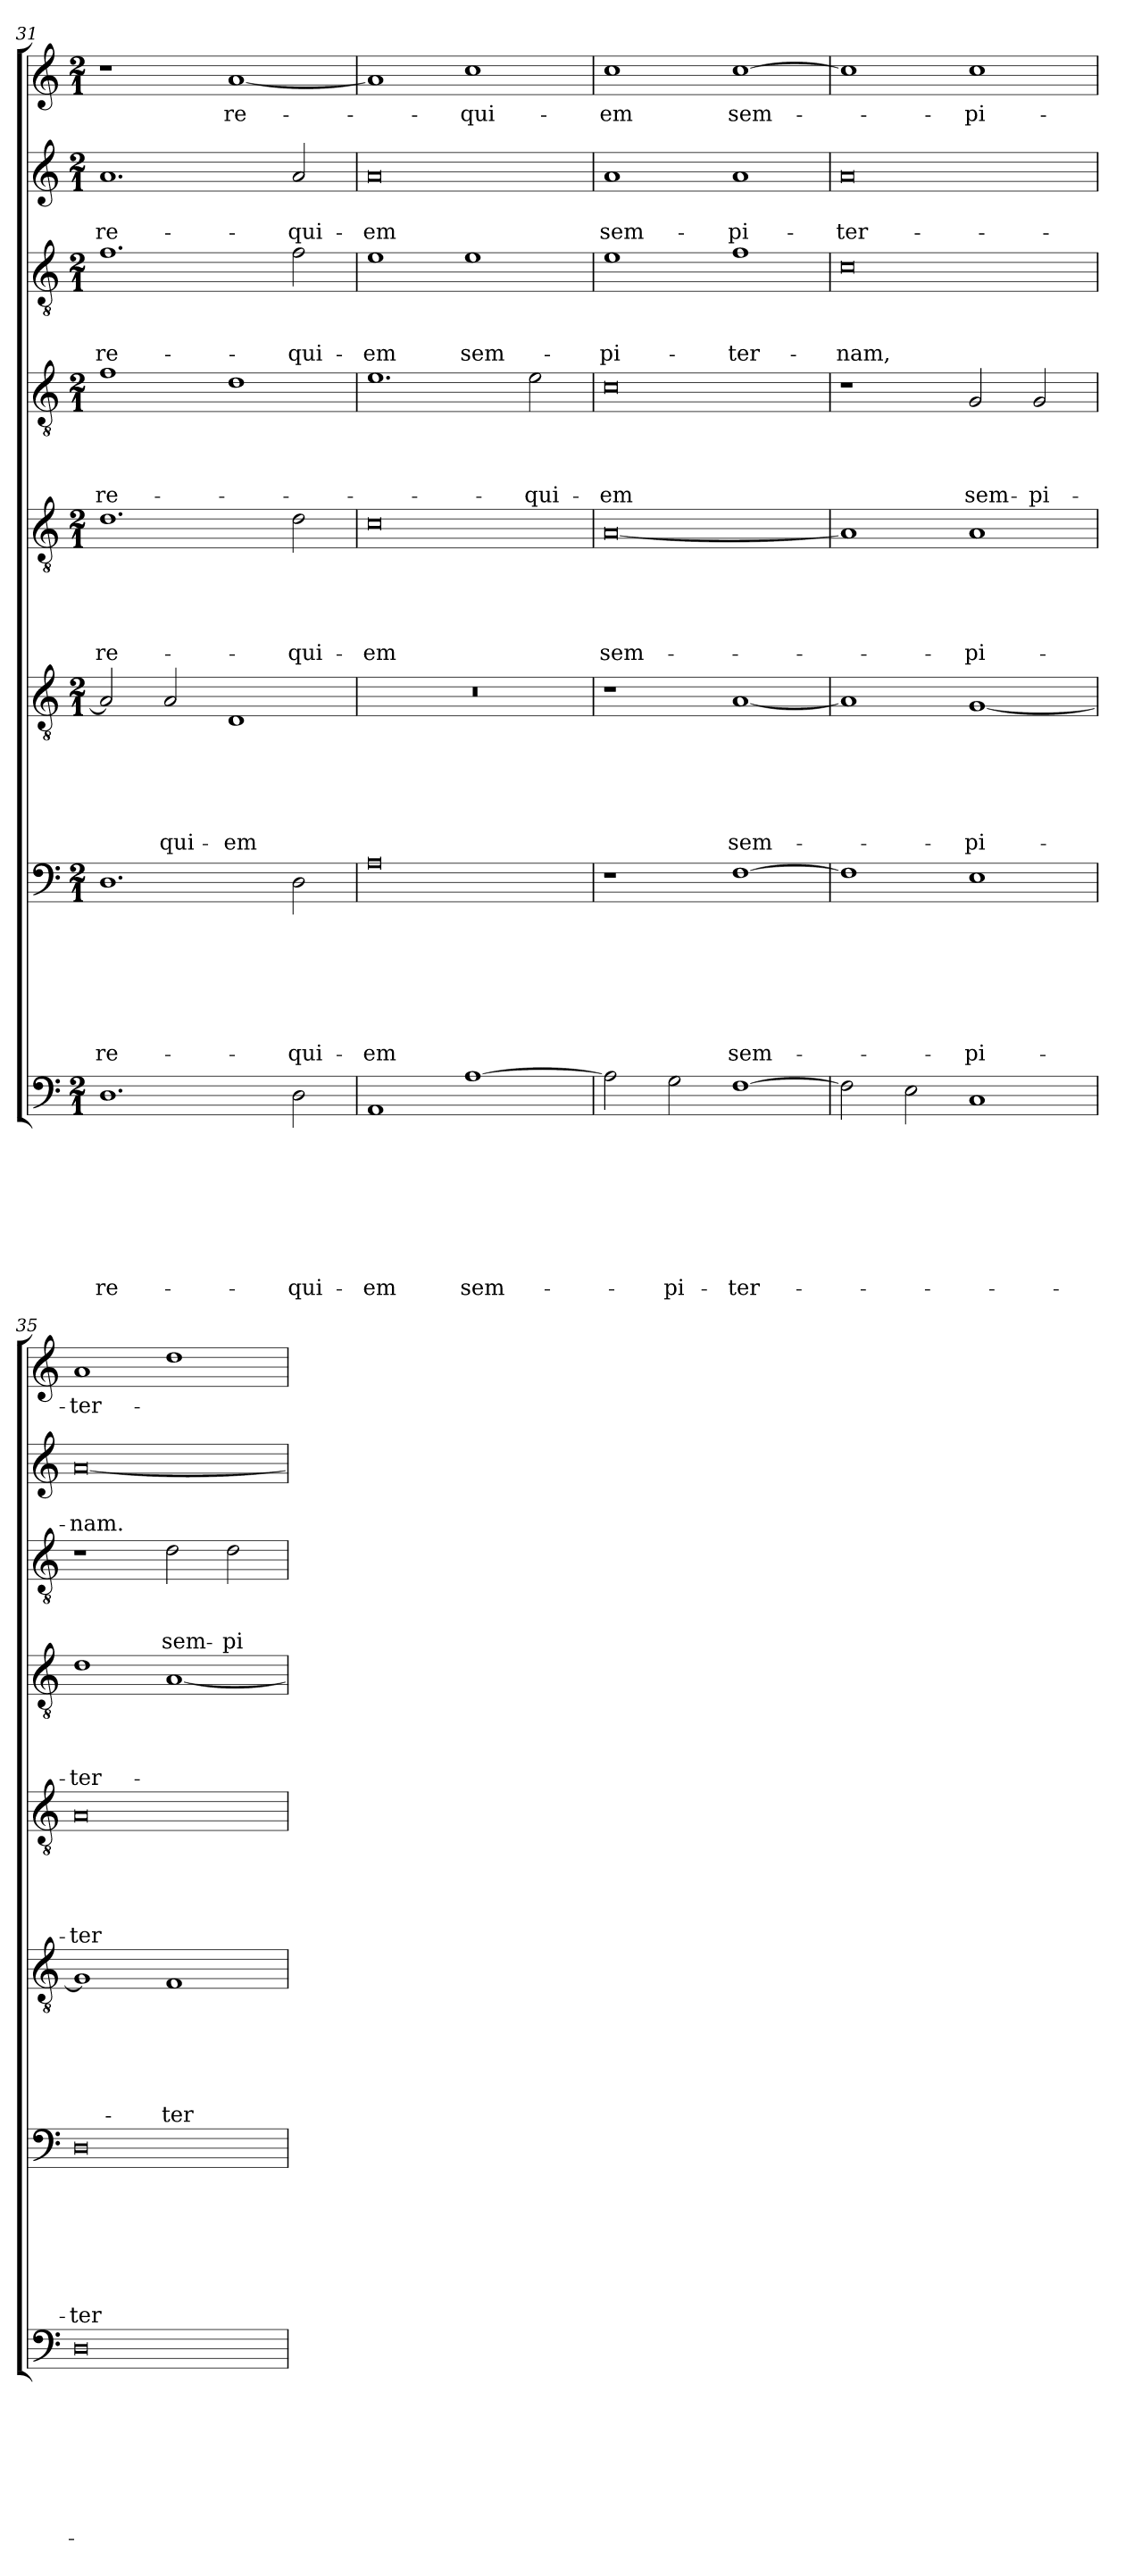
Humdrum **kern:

**kern	**text	**text	**text	**text	**text	**text	**text	**text	**kern	**text	**text	**text	**text	**text	**text	**text	**kern	**text	**text	**text	**text	**text	**text	**kern	**text	**text	**text	**text	**text	**kern	**text	**text	**text	**text	**kern	**text	**text	**text	**kern	**text	**text	**kern	**text
*part8	*part8	*part8	*part8	*part8	*part8	*part8	*part8	*part8	*part7	*part7	*part7	*part7	*part7	*part7	*part7	*part7	*part6	*part6	*part6	*part6	*part6	*part6	*part6	*part5	*part5	*part5	*part5	*part5	*part5	*part4	*part4	*part4	*part4	*part4	*part3	*part3	*part3	*part3	*part2	*part2	*part2	*part1	*part1
*staff8	*staff8	*staff8	*staff8	*staff8	*staff8	*staff8	*staff8	*staff8	*staff7	*staff7	*staff7	*staff7	*staff7	*staff7	*staff7	*staff7	*staff6	*staff6	*staff6	*staff6	*staff6	*staff6	*staff6	*staff5	*staff5	*staff5	*staff5	*staff5	*staff5	*staff4	*staff4	*staff4	*staff4	*staff4	*staff3	*staff3	*staff3	*staff3	*staff2	*staff2	*staff2	*staff1	*staff1
*clefF4	*	*	*	*	*	*	*	*	*clefF4	*	*	*	*	*	*	*	*clefGv2	*	*	*	*	*	*	*clefGv2	*	*	*	*	*	*clefGv2	*	*	*	*	*clefGv2	*	*	*	*clefG2	*	*	*clefG2	*
*k[]	*	*	*	*	*	*	*	*	*k[]	*	*	*	*	*	*	*	*k[]	*	*	*	*	*	*	*k[]	*	*	*	*	*	*k[]	*	*	*	*	*k[]	*	*	*	*k[]	*	*	*k[]	*
*C:	*	*	*	*	*	*	*	*	*C:	*	*	*	*	*	*	*	*C:	*	*	*	*	*	*	*C:	*	*	*	*	*	*C:	*	*	*	*	*C:	*	*	*	*C:	*	*	*C:	*
*M2/1	*	*	*	*	*	*	*	*	*M2/1	*	*	*	*	*	*	*	*M2/1	*	*	*	*	*	*	*M2/1	*	*	*	*	*	*M2/1	*	*	*	*	*M2/1	*	*	*	*M2/1	*	*	*M2/1	*
=31	=31	=31	=31	=31	=31	=31	=31	=31	=31	=31	=31	=31	=31	=31	=31	=31	=31	=31	=31	=31	=31	=31	=31	=31	=31	=31	=31	=31	=31	=31	=31	=31	=31	=31	=31	=31	=31	=31	=31	=31	=31	=31	=31
!	!	!	!	!	!	!	!	!LO:LY:b	!	!	!	!	!	!	!	!LO:LY:b	!	!	!	!	!	!	!	!	!	!	!	!	!LO:LY:b	!	!	!	!	!LO:LY:b	!	!	!	!LO:LY:b	!	!	!LO:LY:b	!	!
1.D	.	.	.	.	.	.	.	re-	1.D	.	.	.	.	.	.	re-	2A/]	.	.	.	.	.	.	1.d	.	.	.	.	re-	1f	.	.	.	re-	1.f	.	.	re-	1.a	.	re-	1r	.
!	!	!	!	!	!	!	!	!	!	!	!	!	!	!	!	!	!	!	!	!	!	!	!LO:LY:b	!	!	!	!	!	!	!	!	!	!	!	!	!	!	!	!	!	!	!	!
.	.	.	.	.	.	.	.	.	.	.	.	.	.	.	.	.	2A/	.	.	.	.	.	-qui-	.	.	.	.	.	.	.	.	.	.	.	.	.	.	.	.	.	.	.	.
!	!	!	!	!	!	!	!	!	!	!	!	!	!	!	!	!	!	!	!	!	!	!	!LO:LY:b	!	!	!	!	!	!	!	!	!	!	!	!	!	!	!	!	!	!	!	!LO:LY:b
.	.	.	.	.	.	.	.	.	.	.	.	.	.	.	.	.	1D	.	.	.	.	.	-em	.	.	.	.	.	.	1d	.	.	.	.	.	.	.	.	.	.	.	[1a	re-
!	!	!	!	!	!	!	!	!LO:LY:b	!	!	!	!	!	!	!	!LO:LY:b	!	!	!	!	!	!	!	!	!	!	!	!	!LO:LY:b	!	!	!	!	!	!	!	!	!LO:LY:b	!	!	!LO:LY:b	!	!
2D\	.	.	.	.	.	.	.	-qui-	2D\	.	.	.	.	.	.	-qui-	.	.	.	.	.	.	.	2d\	.	.	.	.	-qui-	.	.	.	.	.	2f\	.	.	-qui-	2a/	.	-qui-	.	.
!!LO:PB:g=z
=32	=32	=32	=32	=32	=32	=32	=32	=32	=32	=32	=32	=32	=32	=32	=32	=32	=32	=32	=32	=32	=32	=32	=32	=32	=32	=32	=32	=32	=32	=32	=32	=32	=32	=32	=32	=32	=32	=32	=32	=32	=32	=32	=32
!	!	!	!	!	!	!	!	!LO:LY:b	!	!	!	!	!	!	!	!LO:LY:b	!	!	!	!	!	!	!	!	!	!	!	!	!LO:LY:b	!	!	!	!	!	!	!	!	!LO:LY:b	!	!	!LO:LY:b	!	!
1AA	.	.	.	.	.	.	.	-em	0A	.	.	.	.	.	.	-em	0r	.	.	.	.	.	.	0c	.	.	.	.	-em	1.e	.	.	.	.	1e	.	.	-em	0a	.	-em	1a]	.
!	!	!	!	!	!	!	!	!LO:LY:b	!	!	!	!	!	!	!	!	!	!	!	!	!	!	!	!	!	!	!	!	!	!	!	!	!	!	!	!	!	!LO:LY:b	!	!	!	!	!LO:LY:b
[1A	.	.	.	.	.	.	.	sem-	.	.	.	.	.	.	.	.	.	.	.	.	.	.	.	.	.	.	.	.	.	.	.	.	.	.	1e	.	.	sem-	.	.	.	1cc	-qui-
!	!	!	!	!	!	!	!	!	!	!	!	!	!	!	!	!	!	!	!	!	!	!	!	!	!	!	!	!	!	!	!	!	!	!LO:LY:b	!	!	!	!	!	!	!	!	!
.	.	.	.	.	.	.	.	.	.	.	.	.	.	.	.	.	.	.	.	.	.	.	.	.	.	.	.	.	.	2e\	.	.	.	-qui-	.	.	.	.	.	.	.	.	.
=33	=33	=33	=33	=33	=33	=33	=33	=33	=33	=33	=33	=33	=33	=33	=33	=33	=33	=33	=33	=33	=33	=33	=33	=33	=33	=33	=33	=33	=33	=33	=33	=33	=33	=33	=33	=33	=33	=33	=33	=33	=33	=33	=33
!	!	!	!	!	!	!	!	!	!	!	!	!	!	!	!	!	!	!	!	!	!	!	!	!	!	!	!	!	!LO:LY:b	!	!	!	!	!LO:LY:b	!	!	!	!LO:LY:b	!	!	!LO:LY:b	!	!LO:LY:b
2A\]	.	.	.	.	.	.	.	.	1r	.	.	.	.	.	.	.	1r	.	.	.	.	.	.	[0A	.	.	.	.	sem-	0c	.	.	.	-em	1e	.	.	-pi-	1a	.	sem-	1cc	-em
!	!	!	!	!	!	!	!	!LO:LY:b	!	!	!	!	!	!	!	!	!	!	!	!	!	!	!	!	!	!	!	!	!	!	!	!	!	!	!	!	!	!	!	!	!	!	!
2G\	.	.	.	.	.	.	.	-pi-	.	.	.	.	.	.	.	.	.	.	.	.	.	.	.	.	.	.	.	.	.	.	.	.	.	.	.	.	.	.	.	.	.	.	.
!	!	!	!	!	!	!	!	!LO:LY:b	!	!	!	!	!	!	!	!LO:LY:b	!	!	!	!	!	!	!LO:LY:b	!	!	!	!	!	!	!	!	!	!	!	!	!	!	!LO:LY:b	!	!	!LO:LY:b	!	!LO:LY:b
[1F	.	.	.	.	.	.	.	-ter-	[1F	.	.	.	.	.	.	sem-	[1A	.	.	.	.	.	sem-	.	.	.	.	.	.	.	.	.	.	.	1f	.	.	-ter-	1a	.	-pi-	[1cc	sem-
=34	=34	=34	=34	=34	=34	=34	=34	=34	=34	=34	=34	=34	=34	=34	=34	=34	=34	=34	=34	=34	=34	=34	=34	=34	=34	=34	=34	=34	=34	=34	=34	=34	=34	=34	=34	=34	=34	=34	=34	=34	=34	=34	=34
!	!	!	!	!	!	!	!	!	!	!	!	!	!	!	!	!	!	!	!	!	!	!	!	!	!	!	!	!	!	!	!	!	!	!	!	!	!	!LO:LY:b	!	!	!LO:LY:b	!	!
2F\]	.	.	.	.	.	.	.	.	1F]	.	.	.	.	.	.	.	1A]	.	.	.	.	.	.	1A]	.	.	.	.	.	1r	.	.	.	.	0c	.	.	-nam,	0a	.	-ter-	1cc]	.
2E\	.	.	.	.	.	.	.	.	.	.	.	.	.	.	.	.	.	.	.	.	.	.	.	.	.	.	.	.	.	.	.	.	.	.	.	.	.	.	.	.	.	.	.
!	!	!	!	!	!	!	!	!	!	!	!	!	!	!	!	!LO:LY:b	!	!	!	!	!	!	!LO:LY:b	!	!	!	!	!	!LO:LY:b	!	!	!	!	!LO:LY:b	!	!	!	!	!	!	!	!	!LO:LY:b
1C	.	.	.	.	.	.	.	.	1E	.	.	.	.	.	.	-pi-	[1G	.	.	.	.	.	-pi-	1A	.	.	.	.	-pi-	2G/	.	.	.	sem-	.	.	.	.	.	.	.	1cc	-pi-
!	!	!	!	!	!	!	!	!	!	!	!	!	!	!	!	!	!	!	!	!	!	!	!	!	!	!	!	!	!	!	!	!	!	!LO:LY:b	!	!	!	!	!	!	!	!	!
.	.	.	.	.	.	.	.	.	.	.	.	.	.	.	.	.	.	.	.	.	.	.	.	.	.	.	.	.	.	2G/	.	.	.	-pi-	.	.	.	.	.	.	.	.	.
=35	=35	=35	=35	=35	=35	=35	=35	=35	=35	=35	=35	=35	=35	=35	=35	=35	=35	=35	=35	=35	=35	=35	=35	=35	=35	=35	=35	=35	=35	=35	=35	=35	=35	=35	=35	=35	=35	=35	=35	=35	=35	=35	=35
!	!	!	!	!	!	!	!	!	!	!	!	!	!	!	!	!LO:LY:b	!	!	!	!	!	!	!	!	!	!	!	!	!LO:LY:b	!	!	!	!	!LO:LY:b	!	!	!	!	!	!	!LO:LY:b	!	!LO:LY:b
0D	.	.	.	.	.	.	.	.	0D	.	.	.	.	.	.	-ter-	1G]	.	.	.	.	.	.	0A	.	.	.	.	-ter-	1d	.	.	.	-ter-	1r	.	.	.	[0a	.	-nam.	1a	-ter-
!	!	!	!	!	!	!	!	!	!	!	!	!	!	!	!	!	!	!	!	!	!	!	!LO:LY:b	!	!	!	!	!	!	!	!	!	!	!	!	!	!	!LO:LY:b	!	!	!	!	!
.	.	.	.	.	.	.	.	.	.	.	.	.	.	.	.	.	1F	.	.	.	.	.	-ter-	.	.	.	.	.	.	[1A	.	.	.	.	2d\	.	.	sem-	.	.	.	1dd	.
!	!	!	!	!	!	!	!	!	!	!	!	!	!	!	!	!	!	!	!	!	!	!	!	!	!	!	!	!	!	!	!	!	!	!	!	!	!	!LO:LY:b	!	!	!	!	!
.	.	.	.	.	.	.	.	.	.	.	.	.	.	.	.	.	.	.	.	.	.	.	.	.	.	.	.	.	.	.	.	.	.	.	2d\	.	.	-pi-	.	.	.	.	.
=	=	=	=	=	=	=	=	=	=	=	=	=	=	=	=	=	=	=	=	=	=	=	=	=	=	=	=	=	=	=	=	=	=	=	=	=	=	=	=	=	=	=	=
*-	*-	*-	*-	*-	*-	*-	*-	*-	*-	*-	*-	*-	*-	*-	*-	*-	*-	*-	*-	*-	*-	*-	*-	*-	*-	*-	*-	*-	*-	*-	*-	*-	*-	*-	*-	*-	*-	*-	*-	*-	*-	*-	*-
